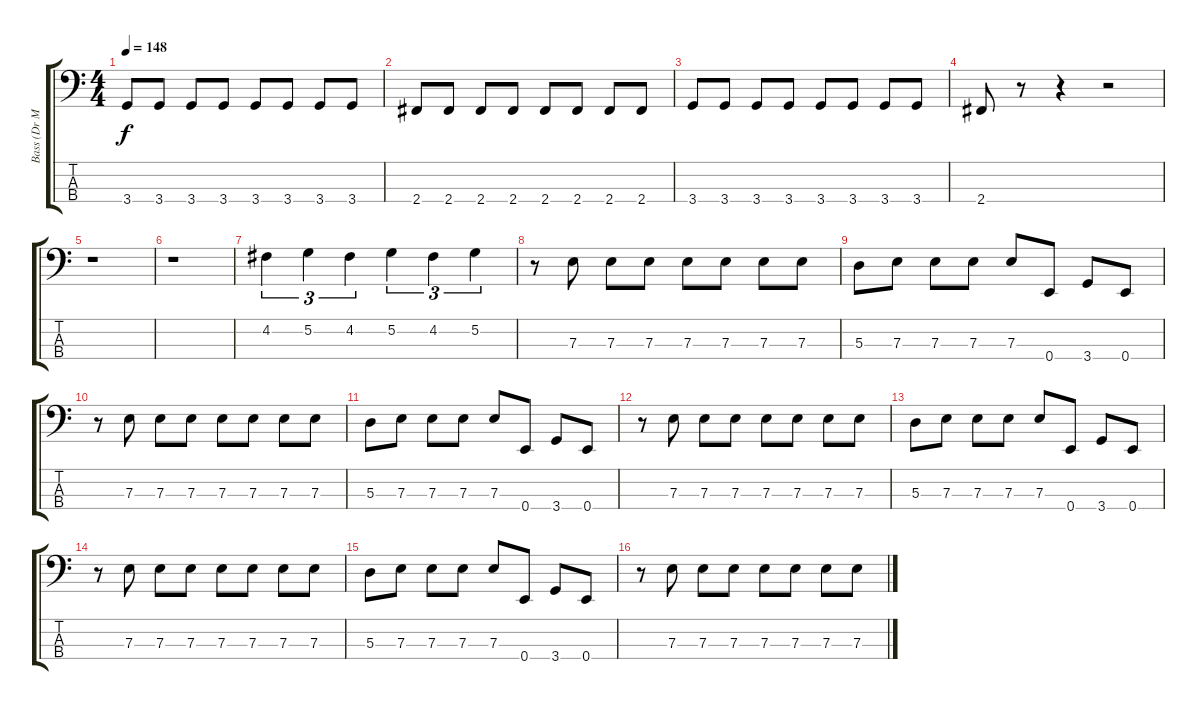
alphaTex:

\track ("Bass (Dr Matt Destruction)" "Bass (Dr M") {instrument electricbasspick}
\staff {score tabs}
\tuning (G2 D2 A1 E1) {hide}
\ts (4 4)
\tempo 148
\clef f4
\ks c
3.4.8{dy f} 3.4.8 3.4.8 3.4.8 3.4.8 3.4.8 3.4.8 3.4.8 |
2.4.8 2.4.8 2.4.8 2.4.8 2.4.8 2.4.8 2.4.8 2.4.8 |
3.4.8 3.4.8 3.4.8 3.4.8 3.4.8 3.4.8 3.4.8 3.4.8 |
2.4.8 r.8 r.4 r.2 |
r.1 |
r.1 |
4.2.4{tu (3 2)} 5.2.4{tu (3 2)} 4.2.4{tu (3 2)} 5.2.4{tu (3 2)} 4.2.4{tu (3 2)} 5.2.4{tu (3 2)} |
r.8 7.3.8 7.3.8 7.3.8 7.3.8 7.3.8 7.3.8 7.3.8 |
5.3.8 7.3.8 7.3.8 7.3.8 7.3.8 0.4.8 3.4.8 0.4.8 |
r.8 7.3.8 7.3.8 7.3.8 7.3.8 7.3.8 7.3.8 7.3.8 |
5.3.8 7.3.8 7.3.8 7.3.8 7.3.8 0.4.8 3.4.8 0.4.8 |
r.8 7.3.8 7.3.8 7.3.8 7.3.8 7.3.8 7.3.8 7.3.8 |
5.3.8 7.3.8 7.3.8 7.3.8 7.3.8 0.4.8 3.4.8 0.4.8 |
r.8 7.3.8 7.3.8 7.3.8 7.3.8 7.3.8 7.3.8 7.3.8 |
5.3.8 7.3.8 7.3.8 7.3.8 7.3.8 0.4.8 3.4.8 0.4.8 |
r.8 7.3.8 7.3.8 7.3.8 7.3.8 7.3.8 7.3.8 7.3.8
